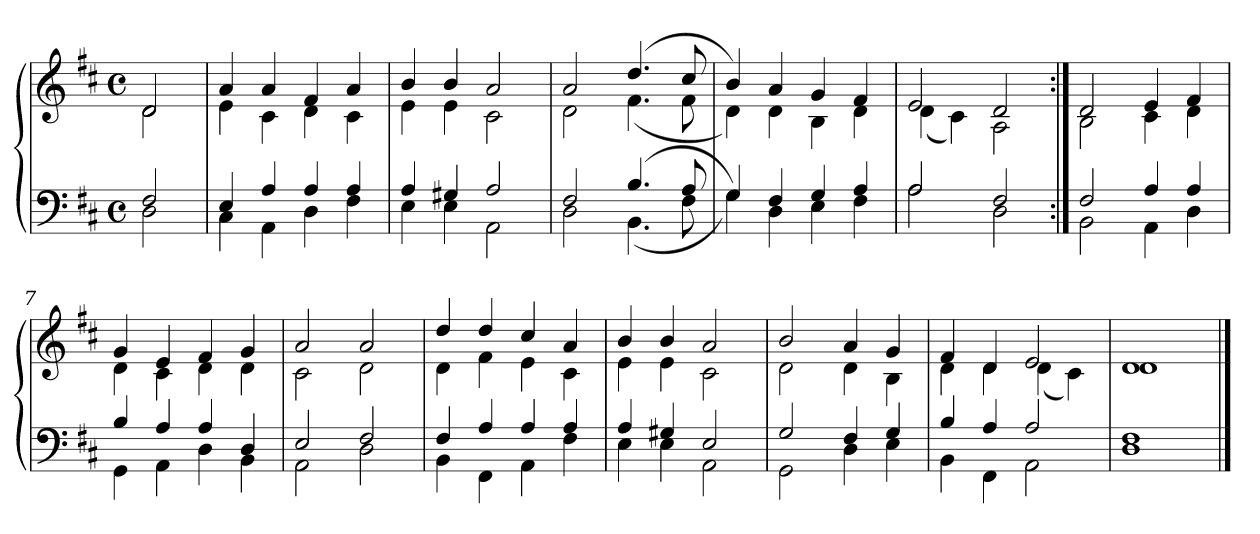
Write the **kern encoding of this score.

**kern	**kern
*part1	*part1
*staff2	*staff1
*clefF4	*clefG2
*k[f#c#]	*k[f#c#]
*D:	*D:
*M4/4	*M4/4
*met(c)	*met(c)
=	=
*^	*^
2F#	2D	2d	2d
=1	=1	=1	=1
4E	4C#	4a	4e
4A	4AA	4a	4c#
4A	4D	4f#	4d
4A	4F#	4a	4c#
=2	=2	=2	=2
4A	4E	4b	4e
4G#X	4E	4b	4e
2A	2AA	2a	2c#
=3	=3	=3	=3
2F#	2D	2a	2d
(4.B	(4.BB	(4.dd	(4.f#
8A	8F#	8cc#	8f#
=4	=4	=4	=4
4G	4G))	4b)	4d)
4F#	4D	4a	4d
4G	4E	4g	4B
4A	4F#	4f#	4d
=5	=5	=5	=5
2A	2A	2e	(4d
.	.	.	4c#)
2F#	2D	2d	2A
=6:|!	=6:|!	=6:|!	=6:|!
2F#	2BB	2d	2B
4A	4AA	4e	4c#
4A	4D	4f#	4d
=7	=7	=7	=7
4B	4GG	4g	4d
4A	4AA	4e	4c#
4A	4D	4f#	4d
4D	4BB	4g	4d
=8	=8	=8	=8
2E	2AA	2a	2c#
2F#	2D	2a	2d
=9	=9	=9	=9
4F#	4BB	4dd	4d
4A	4FF#	4dd	4f#
4A	4AA	4cc#	4e
4A	4F#	4a	4c#
=10	=10	=10	=10
4A	4E	4b	4e
4G#X	4E	4b	4e
2E	2AA	2a	2c#
=11	=11	=11	=11
2G	2GG	2b	2d
4F#	4D	4a	4d
4G	4E	4g	4B
=12	=12	=12	=12
4B	4BB	4f#	4d
4A	4FF#	4d	4d
2A	2AA	2e	(4d
.	.	.	4c#)
=13	=13	=13	=13
1F#	1D	1d	1d
*v	*v	*	*
*	*v	*v
==	==
*-	*-
